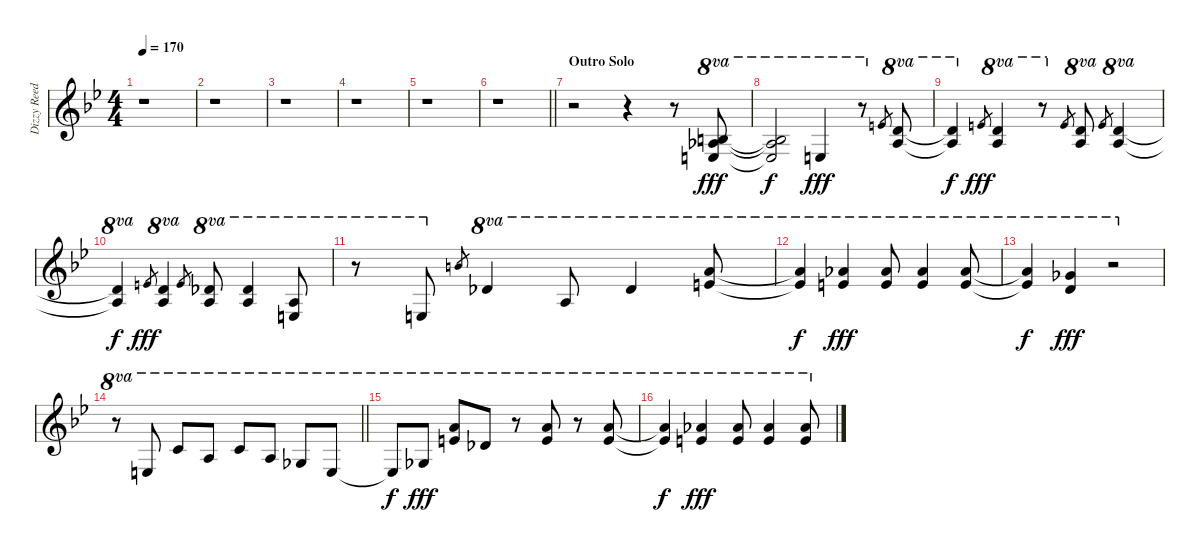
\track ("Dizzy Reed - Piano" "Dizzy Reed") {instrument electricgrandpiano}
\staff {score}
\tuning (Eb4 Bb3 Gb3 Db3 Ab2 Eb2) {hide}
\ts (4 4)
\tempo 170
\clef g2
\ks bb
r.1{dy f} |
r.1 |
r.1 |
r.1 |
r.1 |
\barLineRight lightlight
r.1 |
\section ("" "Outro Solo")
r.2 r.4 r.8 (13.2 14.3 15.4).8{ot 8va dy fff} |
(13.2{t} 14.3{t} 15.4{t}).2{ot 8va dy f} 15.4.4{ot 8va dy fff} r.8{ot 8va} 10.3.8{gr} (16.2 15.3).8{ot 8va} |
(16.2{t} 15.3{t}).4{ot 8va dy f} 10.3.8{gr dy fff} (16.2 15.3).4{ot 8va} r.8{ot 8va} 10.3.8{gr} (16.2 15.3).8{ot 8va} 10.3.8{gr} (16.2 15.3).4{ot 8va} |
(16.2{t} 15.3{t}).4{ot 8va dy f} 10.3.8{gr dy fff} (16.2 15.3).4{ot 8va} 10.3.8{gr} (15.2 15.3).8{ot 8va} (15.2 15.3).4{ot 8va} (15.3 15.4).8{ot 8va} |
r.8{ot 8va} 15.4.8{ot 8va} 13.2.8{gr} 15.2.4{ot 8va} 15.3.8{ot 8va} 15.2.4{ot 8va} (18.1 18.2).8{ot 8va} |
(18.1{t} 18.2{t}).4{ot 8va dy f} (17.1 18.2).4{ot 8va dy fff} (17.1 18.2).8{ot 8va} (17.1 18.2).4{ot 8va} (17.1 18.2).8{ot 8va} |
(17.1{t} 18.2{t}).4{ot 8va dy f} (15.1 16.2).4{ot 8va dy fff} r.2{ot 8va} |
\barLineRight lightlight
r.8{ot 8va} 15.4.8{ot 8va} 14.2.8{ot 8va} 15.3.8{ot 8va} 14.2.8{ot 8va} 15.3.8{ot 8va} 12.3.8{ot 8va} 15.4.8{ot 8va} |
15.4{t}.8{ot 8va dy f} 12.3.8{ot 8va dy fff} (18.1 18.2).8{ot 8va} 15.2.8{ot 8va} r.8{ot 8va} (18.1 18.2).8{ot 8va} r.8{ot 8va} (18.1 18.2).8{ot 8va} |
(18.1{t} 18.2{t}).4{ot 8va dy f} (17.1 18.2).4{ot 8va dy fff} (17.1 18.2).8{ot 8va} (17.1 18.2).4{ot 8va} (17.1 18.2).8{ot 8va}
